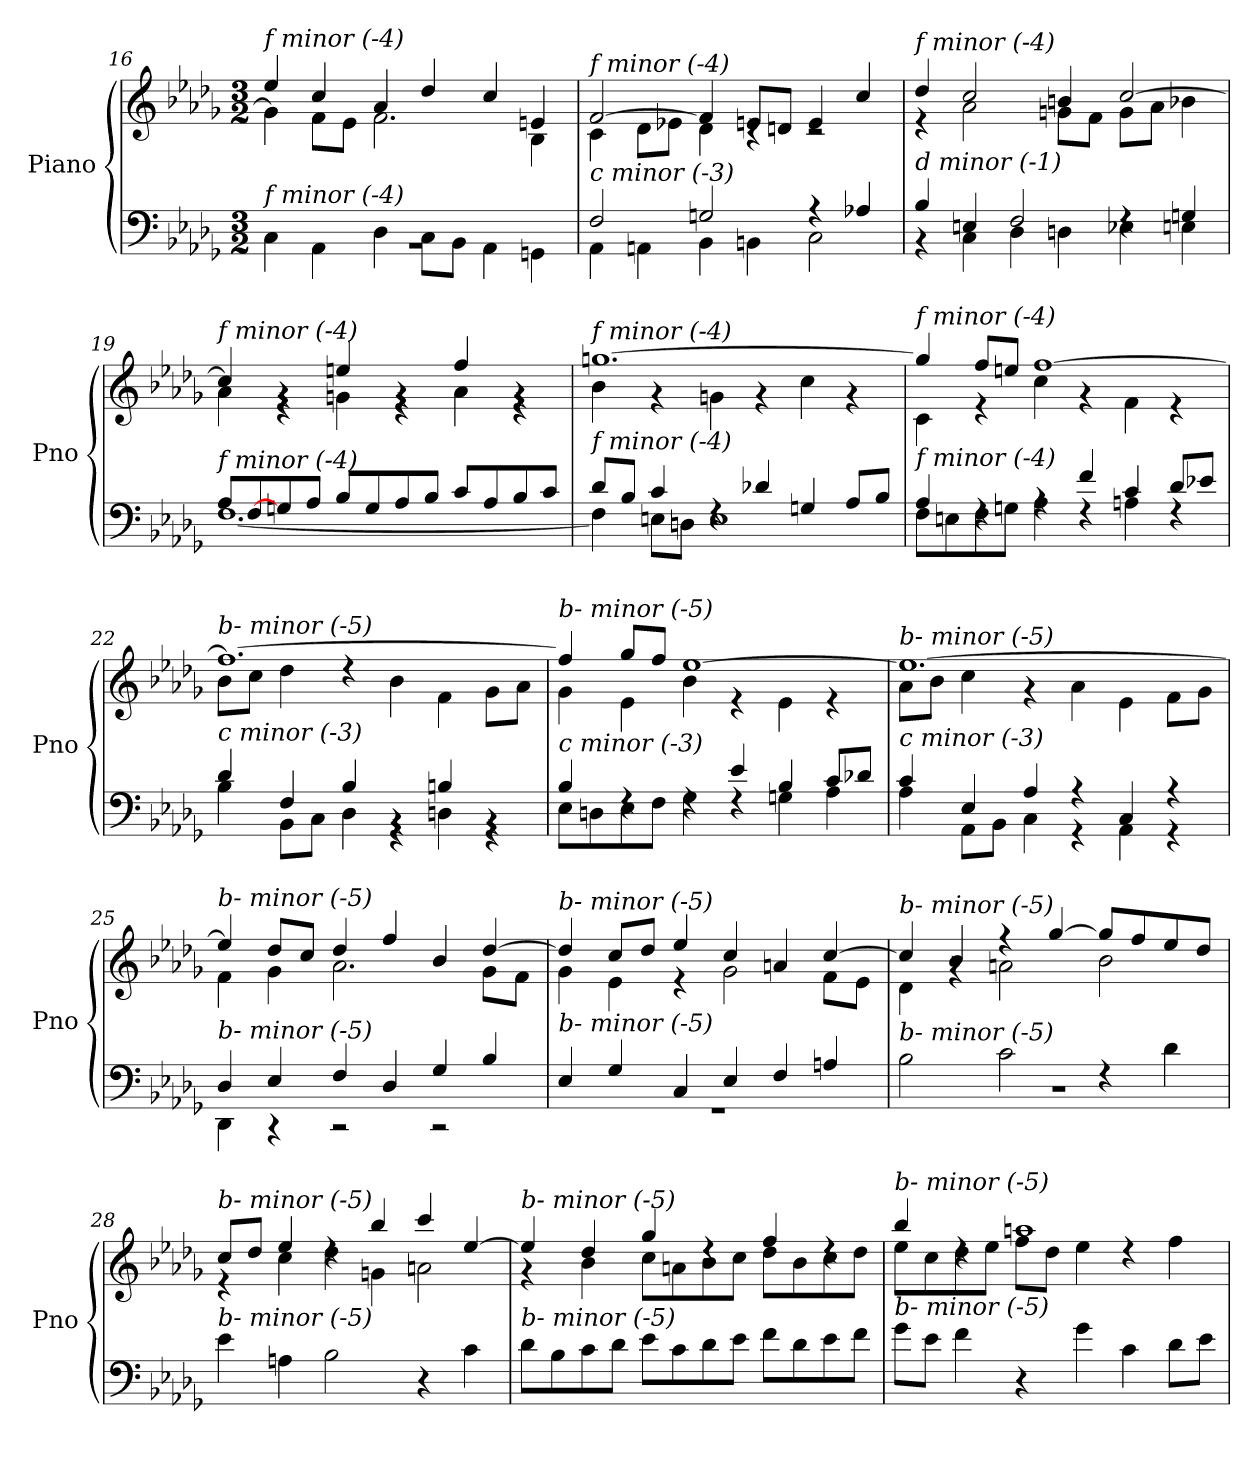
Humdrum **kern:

**kern	**kern
*part1	*part1
*staff2	*staff1
*I"Piano	*
*I'Pno	*
*clefF4	*clefG2
*k[b-e-a-d-g-]	*k[b-e-a-d-g-]
*M3/2	*M3/2
=16	=16
*^	*^
!	!	!LO:TX:i:t=f minor (-4)	!
!LO:TX:i:t=f minor (-4)	!	!	!
1.rBB	4C\	4ee-/	4g-\]
.	4AA-\	4cc/	8f\L
.	.	.	8e-\J
.	4D-\	4a-/	2.f\
.	8C\L	4dd-/	.
.	8BB-\J	.	.
.	4AA-\	4cc/	.
.	4GGn\	4en/	4B-\
!!LO:LB:g=z	!!
=17	=17	=17	=17
!	!	!LO:TX:i:t=f minor (-4)	!
!LO:TX:i:t=c minor (-3)	!	!	!
2F/	4AA-\	[2f/	4c\
.	4AAn\	.	8d-\L
.	.	.	8e-X\J
2Gn/	4BB-\	4f/]	4d-\
.	4BBn\	8en/L	4rc
.	.	8dn/J	.
4r	2C\	4e/	2rc
4A-X/	.	4cc/	.
=18	=18	=18	=18
!	!	!LO:TX:i:t=f minor (-4)	!
!LO:TX:i:t=d minor (-1)	!	!	!
4B-/	4r	4dd-/	4r
4En/	4C\	2cc/	2a-\
2F/	4D-\	.	.
.	4Dn\	4bn/	8gn\L
.	.	.	8f\J
4rF	4E-X\	[2cc/	8g\L
.	.	.	8a-\J
4Gn/	4En\	.	4b-X\
=19	=19	=19	=19
!	!	!LO:TX:i:t=f minor (-4)	!
!LO:TX:i:t=f minor (-4)	!	!	!
8A-/L	[1.F	4cc/]	4a-\
[8F/	.	.	.
8Gn/	.	4rg	4r
8A-/J	.	.	.
8B-/L	.	4een/	4gn\
8G/	.	.	.
8A-/	.	4rg	4r
8B-/J	.	.	.
8c/L	.	4ff/	4a-\
8A-/	.	.	.
8B-/	.	4rg	4r
8c/J	.	.	.
=20	=20	=20	=20
!	!	!LO:TX:i:t=f minor (-4)	!
!LO:TX:i:t=f minor (-4)	!	!	!
8d-/L	4F\]	[1.ggn	4b-\
8B-/J	.	.	.
4c/	8En\L	.	4r
.	8Dn\J	.	.
4rF	1E	.	4gn\
4d-X/	.	.	4r
4Gn/	.	.	4cc\
8A-/L	.	.	4r
8B-/J	.	.	.
!!LO:PB:g=z	!!
=21	=21	=21	=21
!	!	!LO:TX:i:t=f minor (-4)	!
!LO:TX:i:t=f minor (-4)	!	!	!
4A-/	8F\L	4gg/]	4c\
.	8En\	.	.
4rF	8F\	8ff/L	4r
.	8Gn\J	8een/J	.
4rA	4A-\	[1ff	4cc\
4f/	4rF	.	4r
4c/	4An\	.	4f\
8d-/L	4rF	.	4r
8e-X/J	.	.	.
=22	=22	=22	=22
!	!	!LO:TX:i:t=b- minor (-5)	!
!LO:TX:i:t=c minor (-3)	!	!	!
4d-/	4B-\	1.ff_	8b-\L
.	.	.	8cc\J
4F/	8BB-\L	.	4dd-\
.	8C\J	.	.
4B-/	4D-\	.	4rdd
4rBB	4r	.	4b-\
4Bni/	4Dn\	.	4f\
4rBB	4r	.	8g-\L
.	.	.	8a-\J
=23	=23	=23	=23
!	!	!LO:TX:i:t=b- minor (-5)	!
!LO:TX:i:t=c minor (-3)	!	!	!
4B-/	8E-\L	4ff/]	4g-\
.	8Dn\	.	.
4rF	8E-\	8gg-/L	4e-\
.	8F\J	8ff/J	.
4rF	4G-\	[1ee-	4b-\
4e-/	4rF	.	4r
4B-/	4Gn\	.	4e-\
8c/L	4A-\	.	4r
8d-X/J	.	.	.
=24	=24	=24	=24
!	!	!LO:TX:i:t=b- minor (-5)	!
!LO:TX:i:t=c minor (-3)	!	!	!
4c/	4A-\	1.ee-_	8a-\L
.	.	.	8b-\J
4E-/	8AA-\L	.	4cc\
.	8BB-\J	.	.
4A-/	4C\	.	4r
4r	4r	.	4a-\
4C/	4AA-\	.	4e-\
4r	4r	.	8f\L
.	.	.	8g-\J
!!LO:LB:g=z	!!
=25	=25	=25	=25
!	!	!LO:TX:i:t=b- minor (-5)	!
!LO:TX:i:t=b- minor (-5)	!	!	!
4D-/	4DD-\	4ee-/]	4f\
4E-/	4r	8dd-/L	4g-\
.	.	8cc/J	.
4F/	2r	4dd-/	2.a-\
4D-/	.	4ff/	.
4G-/	2r	4b-/	.
4B-/	.	[4dd-/	8g-\L
.	.	.	8f\J
=26	=26	=26	=26
!	!	!LO:TX:i:t=b- minor (-5)	!
!LO:TX:i:t=b- minor (-5)	!	!	!
4E-/	1.r	4dd-/]	4g-\
4G-/	.	8cc/L	4e-\
.	.	8dd-/J	.
4C/	.	4ee-/	4r
4E-/	.	4cc/	2g-\
4F/	.	4an/	.
4An/	.	[4cc/	8f\L
.	.	.	8e-\J
=27	=27	=27	=27
!	!	!LO:TX:i:t=b- minor (-5)	!
!LO:TX:i:t=b- minor (-5)	!	!	!
2B-\	1.r	4cc/]	4d-\
.	.	4b-/	4rg
2c\	.	4r	2an\
.	.	[4gg-/	.
4rF	.	8gg-/L]	2b-\
.	.	8ff/	.
4d-\	.	8ee-/	.
.	.	8dd-/J	.
*v	*v	*	*
=28	=28	=28
!	!LO:TX:i:t=b- minor (-5)	!
!LO:TX:i:t=b- minor (-5)	!	!
4e-\	8cc/L	4r
.	8dd-/J	.
4An\	4ee-/	4cc\
2B-\	4rdd	4dd-\
.	4bb-/	4gn\
4r	4ccc/	2an\
4c\	[4ee-/	.
!!LO:LB:g=z	!!
=29	=29	=29
!	!LO:TX:i:t=b- minor (-5)	!
!LO:TX:i:t=b- minor (-5)	!	!
8d-\L	4ee-/]	4r
8B-\	.	.
8c\	4dd-/	4b-\
8d-\J	.	.
8e-\L	4gg-/	8cc\L
8c\	.	8an\
8d-\	4rdd	8b-\
8e-\J	.	8cc\J
8f\L	4ff/	8dd-\L
8d-\	.	8b-\
8e-\	4rdd	8cc\
8f\J	.	8dd-\J
=30	=30	=30
!	!LO:TX:i:t=b- minor (-5)	!
!LO:TX:i:t=b- minor (-5)	!	!
8g-\L	4bb-/	8ee-\L
8e-\J	.	8cc\
4f\	4rdd	8dd-\
.	.	8ee-\J
4r	1aan	8ff\L
.	.	8dd-\J
4g-\	.	4ee-\
4c\	.	4rdd
8d-\L	.	4ff\
8e-\J	.	.
*	*v	*v
=	=
*-	*-
